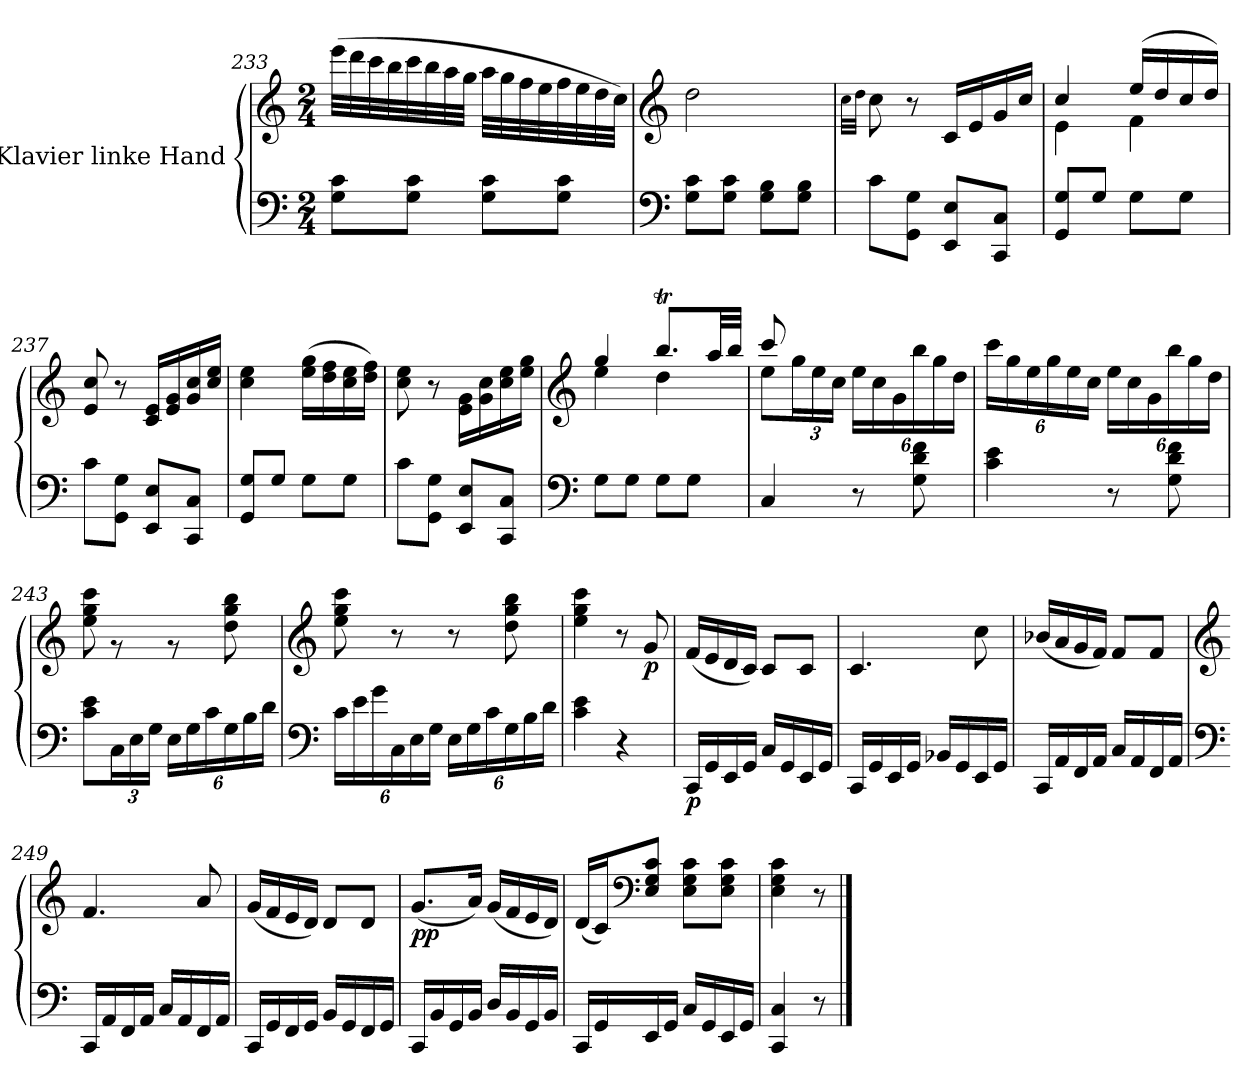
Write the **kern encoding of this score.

**kern	**kern	**dynam
*part1	*part1	*part1
*staff2	*staff1	*staff1/2
*I"Klavier linke Hand	*	*
!!LO:LB:g=z
*clefF4	*clefG2	*
*k[]	*k[]	*
*M2/4	*M2/4	*
=233	=233	=233
8G\ 8c\L	(32eee\LLL	.
.	32ddd\	.
.	32ccc\	.
.	32bb\	.
8G\ 8c\J	32ccc\	.
.	32bb\	.
.	32aa\	.
.	32gg\JJJ	.
8G\ 8c\L	32aa\LLL	.
.	32gg\	.
.	32ff\	.
.	32ee\	.
8G\ 8c\J	32ff\	.
.	32ee\	.
.	32dd\	.
.	32cc\JJJ)	.
!!LO:LB:g=z
=234	=234	=234
*clefF4	*clefG2	*
*	*^	*
8G\ 8c\L	4ryy	2dd\	.
8G\ 8c\J	.	.	.
8G\ 8B\L	4ryy	.	.
8G\ 8B\J	.	.	.
=235	=235	=235	=235
.	.	32qcc\LLL	.
.	.	32qdd\JJJ	.
8c\L	4ryy	8cc\	.
8GG\ 8G\J	.	8r	.
8EE/ 8E/L	16c/LL	4ryy	.
.	16e/	.	.
8CC/ 8C/J	16g/	.	.
.	16cc/JJ	.	.
=236	=236	=236	=236
8GG/ 8G/L	4cc/	4e\	.
8G/J	.	.	.
8G\L	(16ee/LL	4f\	.
.	16dd/	.	.
8G\J	16cc/	.	.
.	16dd/JJ)	.	.
*	*v	*v	*
=237	=237	=237
8c\L	8e/ 8cc/	.
8GG\ 8G\J	8r	.
8EE/ 8E/L	16c/ 16e/LL	.
.	16e/ 16g/	.
8CC/ 8C/J	16g/ 16cc/	.
.	16cc/ 16ee/JJ	.
=238	=238	=238
8GG/ 8G/L	4cc\ 4ee\	.
8G/J	.	.
8G\L	(16ee\ 16gg\LL	.
.	16dd\ 16ff\	.
8G\J	16cc\ 16ee\	.
.	16dd\ 16ff\JJ)	.
!!LO:LB:g=z
=239	=239	=239
*	*^	*
8c\L	8cc\ 8ee\	4ryy	.
8GG\ 8G\J	8r	.	.
8EE/ 8E/L	4ryy	16e\ 16g\LL	.
.	.	16g\ 16cc\	.
8CC/ 8C/J	.	16cc\ 16ee\	.
.	.	16ee\ 16gg\JJ	.
!!LO:LB:g=z	!!
=240	=240	=240	=240
*clefF4	*clefG2	*	*
8G\L	4gg/	4ee\	.
8G\J	.	.	.
8G\L	8.bbt/L	4dd\	.
8G\J	.	.	.
.	32aa/LL	.	.
.	32bb/JJJ	.	.
=241	=241	=241	=241
4C/	8ccc/	8ee\L	.
*	*	*Xbrackettup	*
.	8ryy	24gg\L	.
.	.	24ee\	.
.	.	24cc\JJ	.
8r	4ryy	24ee\LL	.
.	.	24cc\	.
.	.	24g\	.
8G\ 8d\ 8f\	.	24bb\	.
.	.	24gg\	.
.	.	24dd\JJ	.
=242	=242	=242	=242
4c\ 4e\	2ryy	24ccc\LL	.
.	.	24gg\	.
.	.	24ee\	.
.	.	24gg\	.
.	.	24ee\	.
.	.	24cc\JJ	.
8r	.	24ee\LL	.
.	.	24cc\	.
.	.	24g\	.
8G\ 8d\ 8f\	.	24bb\	.
.	.	24gg\	.
.	.	24dd\JJ	.
!!LO:LB:g=z	!!
=243	=243	=243	=243
8c\ 8e\L	2ryy	8ee\ 8gg\ 8ccc\	.
*Xbrackettup	*	*	*
24C\L	.	8r	.
24E\	.	.	.
24G\JJ	.	.	.
24E\LL	.	8r	.
24G\	.	.	.
24c\	.	.	.
24G\	.	8dd\ 8gg\ 8bb\	.
24B\	.	.	.
24d\JJ	.	.	.
*	*v	*v	*
!!LO:PB:g=z
=244	=244	=244
*clefF4	*clefG2	*
24c\LL	8ee\ 8gg\ 8ccc\	.
24e\	.	.
24g\	.	.
24C\	8r	.
24E\	.	.
24G\JJ	.	.
24E\LL	8r	.
24G\	.	.
24c\	.	.
24G\	8dd\ 8gg\ 8bb\	.
24B\	.	.
24d\JJ	.	.
=245	=245	=245
4c\ 4e\	4ee\ 4gg\ 4ccc\	.
4r	8r	.
!	!	!LO:DY:b
.	8g/	p
=246	=246	=246
!	!	!LO:DY:b=2
16CC/LL	(16f/LL	p
16GG/	16e/	.
16EE/	16d/	.
16GG/JJ	16c/JJ)	.
16C/LL	8c/L	.
16GG/	.	.
16EE/	8c/J	.
16GG/JJ	.	.
!!LO:LB:g=z
=247	=247	=247
16CC/LL	4.c/	.
16GG/	.	.
16EE/	.	.
16GG/JJ	.	.
16BB-X/LL	.	.
16GG/	.	.
16EE/	8cc\	.
16GG/JJ	.	.
=248	=248	=248
16CC/LL	(16b-X/LL	.
16AA/	16a/	.
16FF/	16g/	.
16AA/JJ	16f/JJ)	.
16C/LL	8f/L	.
16AA/	.	.
16FF/	8f/J	.
16AA/JJ	.	.
!!LO:LB:g=z
=249	=249	=249
*clefF4	*clefG2	*
16CC/LL	4.f/	.
16AA/	.	.
16FF/	.	.
16AA/JJ	.	.
16C/LL	.	.
16AA/	.	.
16FF/	8a/	.
16AA/JJ	.	.
=250	=250	=250
16CC/LL	(16g/LL	.
16GG/	16f/	.
16FF/	16e/	.
16GG/JJ	16d/JJ)	.
16BB/LL	8d/L	.
16GG/	.	.
16FF/	8d/J	.
16GG/JJ	.	.
=251	=251	=251
!	!	!LO:DY:b
16CC/LL	(8.g/L	pp
16BB/	.	.
16GG/	.	.
16BB/JJ	16a/Jk)	.
16D/LL	(16g/LL	.
16BB/	16f/	.
16GG/	16e/	.
16BB/JJ	16d/JJ)	.
!!LO:LB:g=z
=252	=252	=252
16CC/LL	(16d/LL	.
16GG/	16c/J)	.
*	*clefF4	*
16EE/	8E/ 8G/ 8c/J	.
16GG/JJ	.	.
16C/LL	8E\ 8G\ 8c\L	.
16GG/	.	.
16EE/	8E\ 8G\ 8c\J	.
16GG/JJ	.	.
=253	=253	=253
4CC/ 4C/	4E\ 4G\ 4c\	.
8r	8r	.
==	==	==
*-	*-	*-
